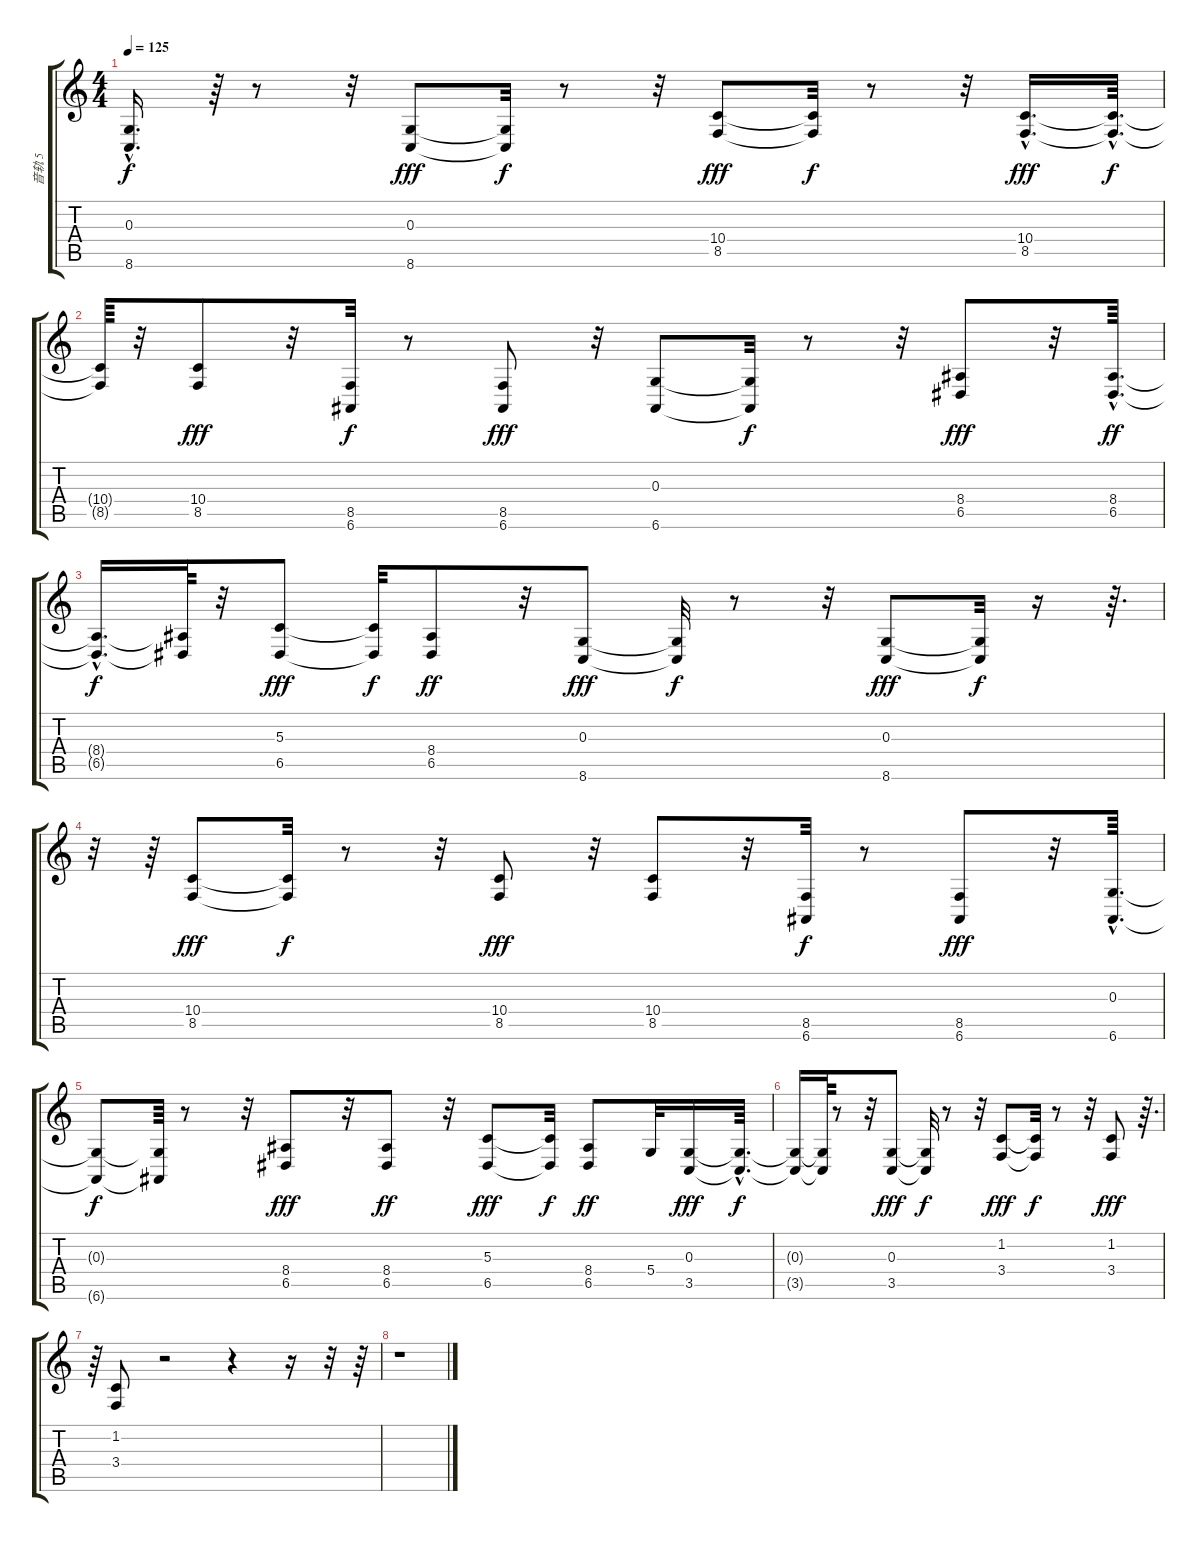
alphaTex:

\track ("音轨 5" "音轨 5") {instrument acousticgrandpiano}
\staff {score tabs}
\tuning (E4 B3 G3 D3 A2 E2) {hide}
\ts (4 4)
\tempo 125
\clef g2
\ks c
(0.3{hac t} 8.6{hac t}).16{d dy f} r.64 r.8 r.32 (0.3 8.6).8{dy fff} (0.3{t} 8.6{t}).32{dy f} r.8 r.32 (10.4 8.5).8{dy fff} (10.4{t} 8.5{t}).32{dy f} r.8 r.32 (10.4{hac} 8.5{hac}).16{d dy fff} (10.4{hac t} 8.5{hac t}).64{d dy f} |
(10.4{t} 8.5{t}).64 r.32 (10.4 8.5).8{dy fff} r.32 (8.5 6.6).32{dy f} r.8 (8.5 6.6).8{dy fff} r.32 (0.3 6.6).8 (0.3{t} 6.6{t}).32{dy f} r.8 r.32 (8.4 6.5).8{dy fff} r.32 (8.4{hac} 6.5{hac}).64{d dy ff} |
(8.4{hac t} 6.5{hac t}).16{d dy f} (8.4{t} 6.5{t}).64 r.32 (5.3 6.5).8{dy fff} (5.3{t} 6.5{t}).32{dy f} (8.4 6.5).8{dy ff} r.32 (0.3 8.6).8{dy fff} (0.3{t} 8.6{t}).32{dy f} r.8 r.32 (0.3 8.6).8{dy fff} (0.3{t} 8.6{t}).32{dy f} r.16 r.64{d} |
r.32 r.64 (10.4 8.5).8{dy fff} (10.4{t} 8.5{t}).32{dy f} r.8 r.32 (10.4 8.5).8{dy fff} r.32 (10.4 8.5).8 r.32 (8.5 6.6).32{dy f} r.8 (8.5 6.6).8{dy fff} r.32 (0.3{hac} 6.6{hac}).64{d} |
(0.3{t} 6.6{t}).8{dy f} (0.3{t} 6.6{t}).64 r.8 r.32 (8.4 6.5).8{dy fff} r.32 (8.4 6.5).8{dy ff} r.32 (5.3 6.5).8{dy fff} (5.3{t} 6.5{t}).32{dy f} (8.4 6.5).8{dy ff} 5.4.32 (0.3 3.5).16{dy fff} (0.3{hac t} 3.5{hac t}).64{d dy f} |
(0.3{t} 3.5{t}).16 (0.3{t} 3.5{t}).64 r.8 r.32 (0.3 3.5).8{dy fff} (0.3{t} 3.5{t}).32{dy f} r.8 r.32 (1.2 3.4).8{dy fff} (1.2{t} 3.4{t}).32{dy f} r.8 r.32 (1.2 3.4).8{dy fff} r.64{d} |
r.64 (1.2 3.4).8 r.2 r.4 r.16 r.32 r.64 |
r.1
